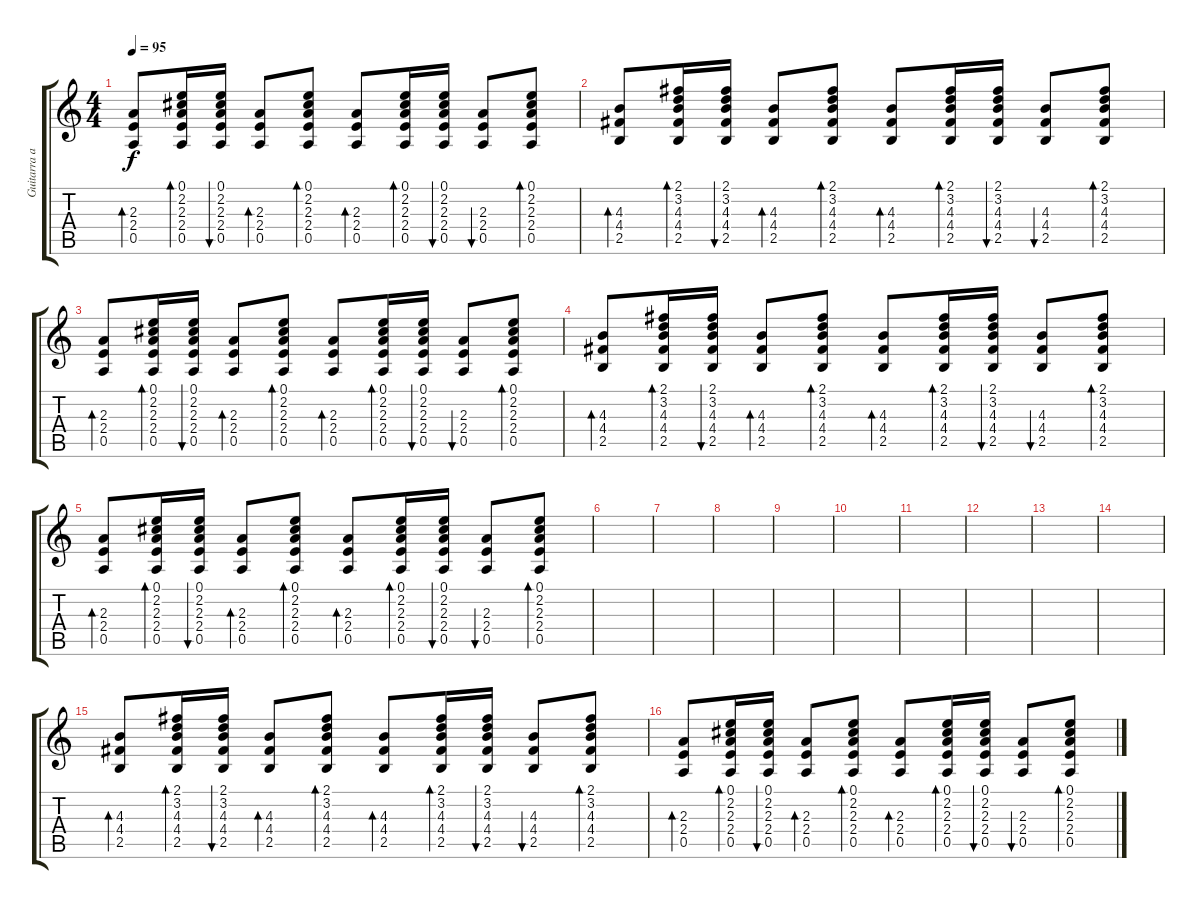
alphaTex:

\track ("Guitarra acustica" "Guitarra a") {instrument acousticguitarsteel}
\staff {score tabs}
\tuning (E4 B3 G3 D3 A2 E2) {hide}
\ts (4 4)
\tempo 95
\clef g2
\ks c
(2.3 2.4 0.5).8{bd 60 dy f} (0.1 2.2 2.3 2.4 0.5).16{bd 60} (0.1 2.2 2.3 2.4 0.5).16{bu 60} (2.3 2.4 0.5).8{bd 60} (0.1 2.2 2.3 2.4 0.5).8{bd 60} (2.3 2.4 0.5).8{bd 60} (0.1 2.2 2.3 2.4 0.5).16{bd 60} (0.1 2.2 2.3 2.4 0.5).16{bu 60} (2.3 2.4 0.5).8{bu 60} (0.1 2.2 2.3 2.4 0.5).8{bd 60} |
(4.3 4.4 2.5).8{bd 60} (2.1 3.2 4.3 4.4 2.5).16{bd 60} (2.1 3.2 4.3 4.4 2.5).16{bu 60} (4.3 4.4 2.5).8{bd 60} (2.1 3.2 4.3 4.4 2.5).8{bd 60} (4.3 4.4 2.5).8{bd 60} (2.1 3.2 4.3 4.4 2.5).16{bd 60} (2.1 3.2 4.3 4.4 2.5).16{bu 60} (4.3 4.4 2.5).8{bu 60} (2.1 3.2 4.3 4.4 2.5).8{bd 60} |
(2.3 2.4 0.5).8{bd 60} (0.1 2.2 2.3 2.4 0.5).16{bd 60} (0.1 2.2 2.3 2.4 0.5).16{bu 60} (2.3 2.4 0.5).8{bd 60} (0.1 2.2 2.3 2.4 0.5).8{bd 60} (2.3 2.4 0.5).8{bd 60} (0.1 2.2 2.3 2.4 0.5).16{bd 60} (0.1 2.2 2.3 2.4 0.5).16{bu 60} (2.3 2.4 0.5).8{bu 60} (0.1 2.2 2.3 2.4 0.5).8{bd 60} |
(4.3 4.4 2.5).8{bd 60} (2.1 3.2 4.3 4.4 2.5).16{bd 60} (2.1 3.2 4.3 4.4 2.5).16{bu 60} (4.3 4.4 2.5).8{bd 60} (2.1 3.2 4.3 4.4 2.5).8{bd 60} (4.3 4.4 2.5).8{bd 60} (2.1 3.2 4.3 4.4 2.5).16{bd 60} (2.1 3.2 4.3 4.4 2.5).16{bu 60} (4.3 4.4 2.5).8{bu 60} (2.1 3.2 4.3 4.4 2.5).8{bd 60} |
(2.3 2.4 0.5).8{bd 60} (0.1 2.2 2.3 2.4 0.5).16{bd 60} (0.1 2.2 2.3 2.4 0.5).16{bu 60} (2.3 2.4 0.5).8{bd 60} (0.1 2.2 2.3 2.4 0.5).8{bd 60} (2.3 2.4 0.5).8{bd 60} (0.1 2.2 2.3 2.4 0.5).16{bd 60} (0.1 2.2 2.3 2.4 0.5).16{bu 60} (2.3 2.4 0.5).8{bu 60} (0.1 2.2 2.3 2.4 0.5).8{bd 60} |
|
|
|
|
|
|
|
|
|
(4.3 4.4 2.5).8{bd 60} (2.1 3.2 4.3 4.4 2.5).16{bd 60} (2.1 3.2 4.3 4.4 2.5).16{bu 60} (4.3 4.4 2.5).8{bd 60} (2.1 3.2 4.3 4.4 2.5).8{bd 60} (4.3 4.4 2.5).8{bd 60} (2.1 3.2 4.3 4.4 2.5).16{bd 60} (2.1 3.2 4.3 4.4 2.5).16{bu 60} (4.3 4.4 2.5).8{bu 60} (2.1 3.2 4.3 4.4 2.5).8{bd 60} |
(2.3 2.4 0.5).8{bd 60} (0.1 2.2 2.3 2.4 0.5).16{bd 60} (0.1 2.2 2.3 2.4 0.5).16{bu 60} (2.3 2.4 0.5).8{bd 60} (0.1 2.2 2.3 2.4 0.5).8{bd 60} (2.3 2.4 0.5).8{bd 60} (0.1 2.2 2.3 2.4 0.5).16{bd 60} (0.1 2.2 2.3 2.4 0.5).16{bu 60} (2.3 2.4 0.5).8{bu 60} (0.1 2.2 2.3 2.4 0.5).8{bd 60}
